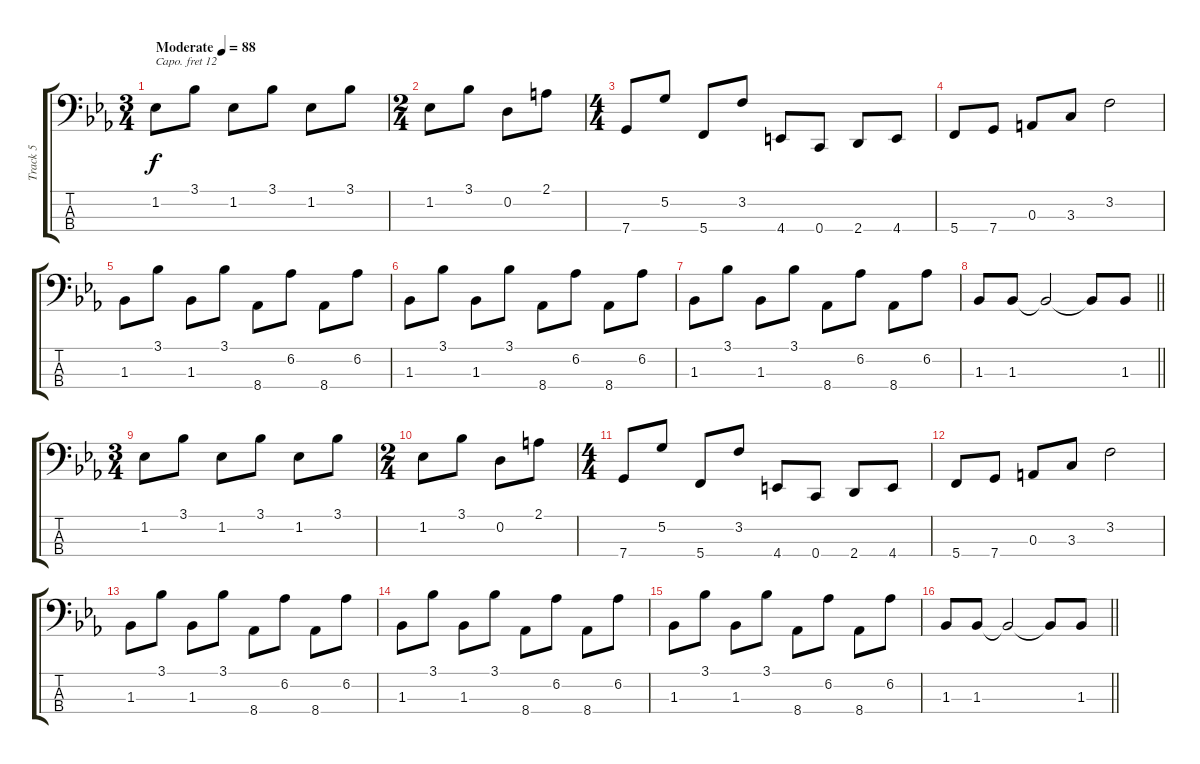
\track ("Track 5" "Track 5") {instrument acousticgrandpiano}
\staff {score tabs}
\capo 12
\tuning (G2 D2 A1 C1) {hide}
\ts (3 4)
\tempo (88 "Moderate")
\clef f4
\ks eb
1.2.8{dy f instrument acousticgrandpiano} 3.1.8 1.2.8 3.1.8 1.2.8 3.1.8 |
\ts (2 4)
1.2.8 3.1.8 0.2.8 2.1.8 |
\ts (4 4)
7.4.8 5.2.8 5.4.8 3.2.8 4.4.8 0.4.8 2.4.8 4.4.8 |
5.4.8 7.4.8 0.3.8 3.3.8 3.2.2 |
1.3.8 3.1.8 1.3.8 3.1.8 8.4.8 6.2.8 8.4.8 6.2.8 |
1.3.8 3.1.8 1.3.8 3.1.8 8.4.8 6.2.8 8.4.8 6.2.8 |
1.3.8 3.1.8 1.3.8 3.1.8 8.4.8 6.2.8 8.4.8 6.2.8 |
\barLineRight lightlight
1.3.8 1.3.8 1.3{t}.2 1.3{t}.8 1.3.8 |
\ts (3 4)
1.2.8 3.1.8 1.2.8 3.1.8 1.2.8 3.1.8 |
\ts (2 4)
1.2.8 3.1.8 0.2.8 2.1.8 |
\ts (4 4)
7.4.8 5.2.8 5.4.8 3.2.8 4.4.8 0.4.8 2.4.8 4.4.8 |
5.4.8 7.4.8 0.3.8 3.3.8 3.2.2 |
1.3.8 3.1.8 1.3.8 3.1.8 8.4.8 6.2.8 8.4.8 6.2.8 |
1.3.8 3.1.8 1.3.8 3.1.8 8.4.8 6.2.8 8.4.8 6.2.8 |
1.3.8 3.1.8 1.3.8 3.1.8 8.4.8 6.2.8 8.4.8 6.2.8 |
\barLineRight lightlight
1.3.8 1.3.8 1.3{t}.2 1.3{t}.8 1.3.8
